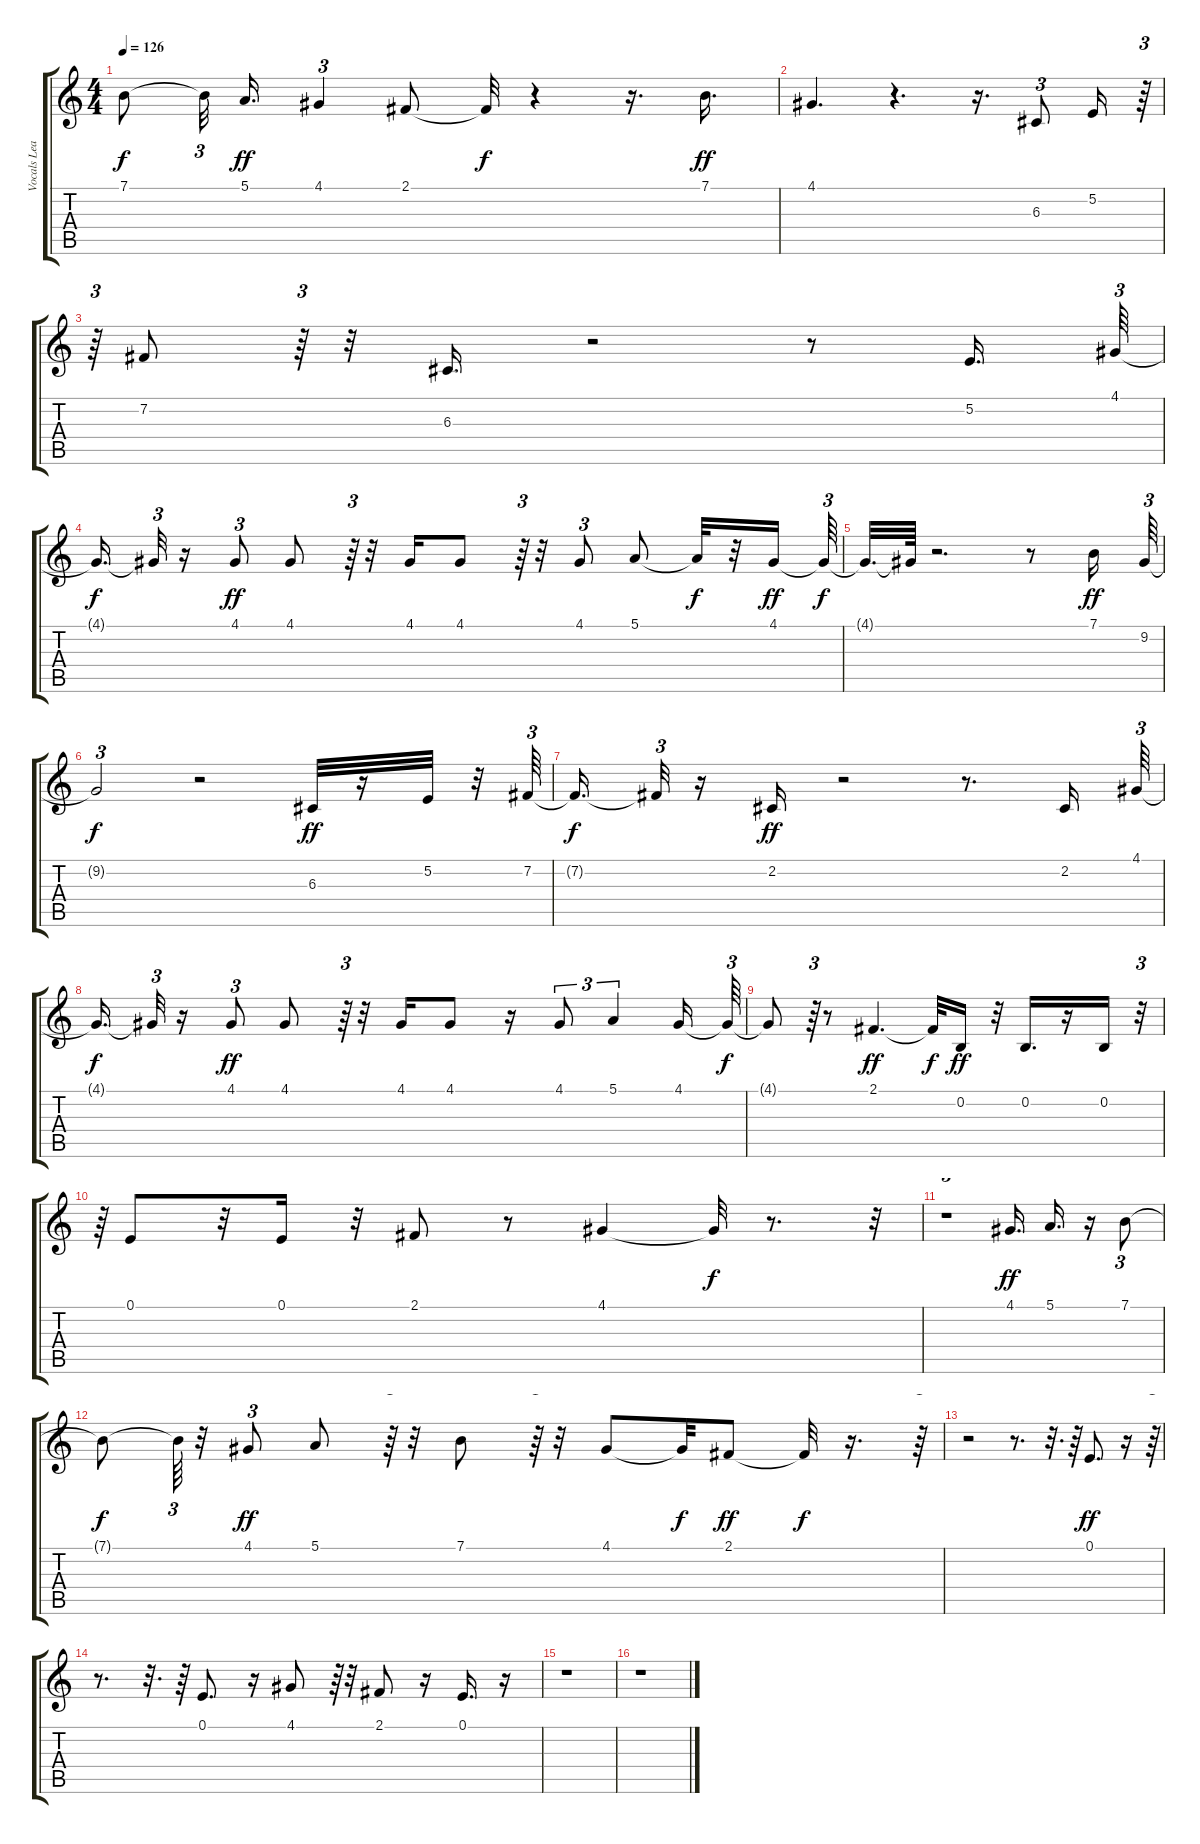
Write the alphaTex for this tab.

\track ("Vocals Lead" "Vocals Lea") {instrument lead1square}
\staff {score tabs}
\tuning (E4 B3 G3 D3 A2 E2) {hide}
\ts (4 4)
\tempo 126
\clef g2
\ks c
7.1{t}.8{dy f} 7.1{t}.32{tu (3 2) beam splitsecondary} 5.1.16{d dy ff} 4.1.4{tu (3 2)} 2.1.8 2.1{t}.32{dy f} r.4 r.16{d} 7.1.16{d dy ff} |
4.1.4{d} r.4{d} r.16{d} 6.3.8{tu (3 2)} 5.2.16 r.64{tu (3 2)} |
r.64{tu (3 2)} 7.2.8 r.64{tu (3 2)} r.32 6.3.16{d} r.2 r.8 5.2.16{d} 4.1.64{tu (3 2)} |
4.1{t}.16{d dy f} 4.1{t}.32{tu (3 2)} r.16 4.1.8{tu (3 2) dy ff} 4.1.8 r.64{tu (3 2)} r.32 4.1.16 4.1.8 r.64{tu (3 2)} r.32 4.1.8{tu (3 2)} 5.1.8 5.1{t}.32{dy f} r.32 4.1.16{dy ff} 4.1{t}.64{tu (3 2) dy f} |
4.1{t}.32{d} 4.1{t}.64 r.2{d} r.8 7.1.16{dy ff} 9.2.64{tu (3 2)} |
9.2{t}.2{tu (3 2) dy f} r.2 6.3.32{dy ff} r.16 5.2.32 r.32 7.2.64{tu (3 2)} |
7.2{t}.16{d dy f} 7.2{t}.32{tu (3 2)} r.16 2.2.16{dy ff} r.2 r.8{d} 2.2.16 4.1.64{tu (3 2)} |
4.1{t}.16{d dy f} 4.1{t}.32{tu (3 2)} r.16 4.1.8{tu (3 2) dy ff} 4.1.8 r.64{tu (3 2)} r.32 4.1.16 4.1.8 r.16 4.1.8{tu (3 2)} 5.1.4{tu (3 2)} 4.1.16 4.1{t}.64{tu (3 2) dy f} |
4.1{t}.8 r.64{tu (3 2)} r.8 2.1.4{d dy ff} 2.1{t}.32{dy f} 0.2.16{dy ff} r.32 0.2.16{d} r.16 0.2.16 r.32{tu (3 2)} |
r.64{tu (3 2)} 0.1.8 r.32 0.1.16 r.32 2.1.8 r.8 4.1.4 4.1{t}.32{dy f} r.8{d} r.32{tu (3 2)} |
r.1{tu (3 2)} 4.1.16{d dy ff} 5.1.16{d} r.16 7.1.8{tu (3 2)} |
7.1{t}.8{dy f} 7.1{t}.64{tu (3 2)} r.32 4.1.8{tu (3 2) dy ff} 5.1.8 r.64{tu (3 2)} r.32 7.1.8 r.64{tu (3 2)} r.32 4.1.8 4.1{t}.32{dy f} 2.1.8{dy ff} 2.1{t}.32{dy f} r.16{d} r.64{tu (3 2)} |
r.2 r.8{d} r.32{d} r.64 0.1.8{d dy ff} r.16 r.64{tu (3 2)} |
r.8{d} r.32{d} r.64 0.1.8{d} r.16 4.1.8 r.64{tu (3 2)} r.32 2.1.8 r.16 0.1.16{d} r.16 |
r.1 |
r.1
